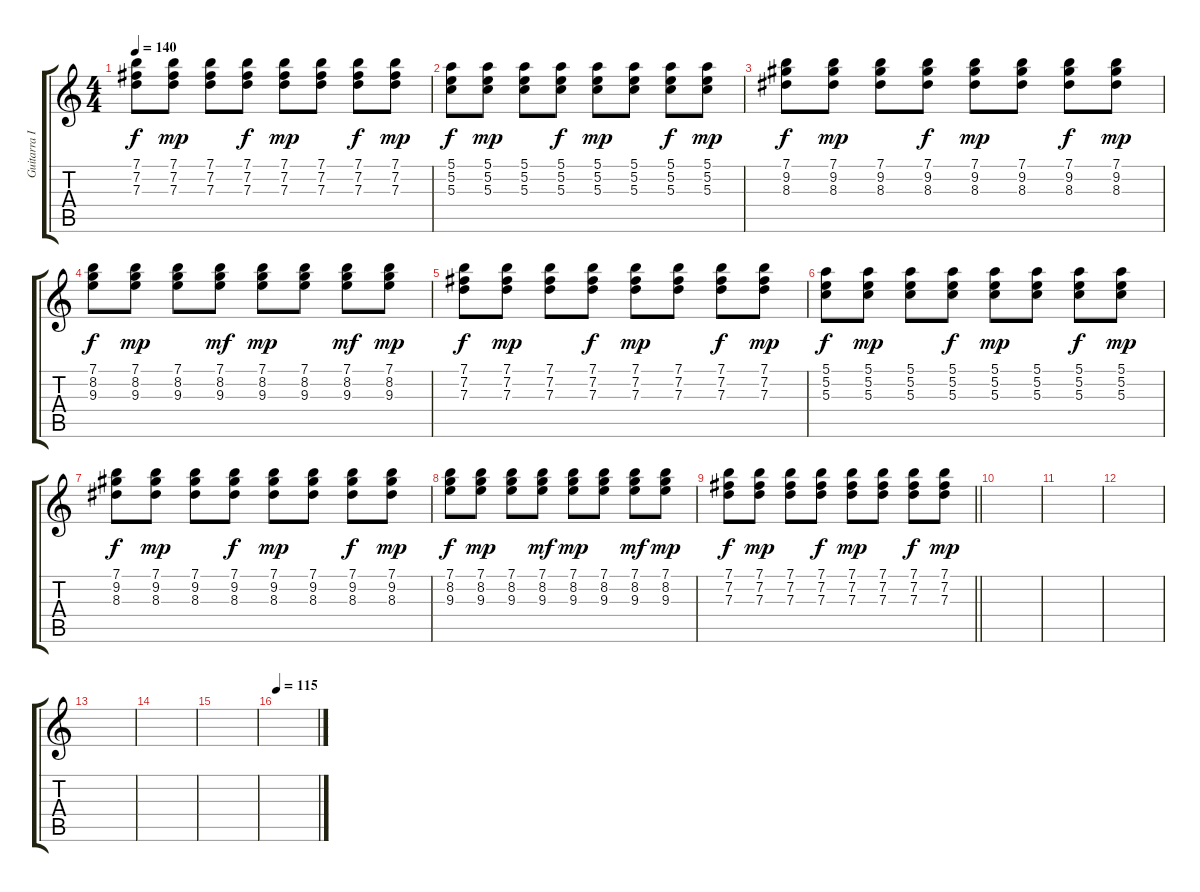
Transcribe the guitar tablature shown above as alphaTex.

\track ("Guitarra I" "Guitarra I") {instrument acousticguitarsteel}
\staff {score tabs}
\tuning (E4 B3 G3 D3 A2 E2) {hide}
\ts (4 4)
\tempo 140
\clef g2
\ks c
(7.1 7.2 7.3).8{dy f} (7.1 7.2 7.3).8{dy mp} (7.1 7.2 7.3).8 (7.1 7.2 7.3).8{dy f} (7.1 7.2 7.3).8{dy mp} (7.1 7.2 7.3).8 (7.1 7.2 7.3).8{dy f} (7.1 7.2 7.3).8{dy mp} |
(5.1 5.2 5.3).8{dy f} (5.1 5.2 5.3).8{dy mp} (5.1 5.2 5.3).8 (5.1 5.2 5.3).8{dy f} (5.1 5.2 5.3).8{dy mp} (5.1 5.2 5.3).8 (5.1 5.2 5.3).8{dy f} (5.1 5.2 5.3).8{dy mp} |
(7.1 9.2 8.3).8{dy f} (7.1 9.2 8.3).8{dy mp} (7.1 9.2 8.3).8 (7.1 9.2 8.3).8{dy f} (7.1 9.2 8.3).8{dy mp} (7.1 9.2 8.3).8 (7.1 9.2 8.3).8{dy f} (7.1 9.2 8.3).8{dy mp} |
(7.1 8.2 9.3).8{dy f} (7.1 8.2 9.3).8{dy mp} (7.1 8.2 9.3).8 (7.1 8.2 9.3).8{dy mf} (7.1 8.2 9.3).8{dy mp} (7.1 8.2 9.3).8 (7.1 8.2 9.3).8{dy mf} (7.1 8.2 9.3).8{dy mp} |
(7.1 7.2 7.3).8{dy f} (7.1 7.2 7.3).8{dy mp} (7.1 7.2 7.3).8 (7.1 7.2 7.3).8{dy f} (7.1 7.2 7.3).8{dy mp} (7.1 7.2 7.3).8 (7.1 7.2 7.3).8{dy f} (7.1 7.2 7.3).8{dy mp} |
(5.1 5.2 5.3).8{dy f} (5.1 5.2 5.3).8{dy mp} (5.1 5.2 5.3).8 (5.1 5.2 5.3).8{dy f} (5.1 5.2 5.3).8{dy mp} (5.1 5.2 5.3).8 (5.1 5.2 5.3).8{dy f} (5.1 5.2 5.3).8{dy mp} |
(7.1 9.2 8.3).8{dy f} (7.1 9.2 8.3).8{dy mp} (7.1 9.2 8.3).8 (7.1 9.2 8.3).8{dy f} (7.1 9.2 8.3).8{dy mp} (7.1 9.2 8.3).8 (7.1 9.2 8.3).8{dy f} (7.1 9.2 8.3).8{dy mp} |
(7.1 8.2 9.3).8{dy f} (7.1 8.2 9.3).8{dy mp} (7.1 8.2 9.3).8 (7.1 8.2 9.3).8{dy mf} (7.1 8.2 9.3).8{dy mp} (7.1 8.2 9.3).8 (7.1 8.2 9.3).8{dy mf} (7.1 8.2 9.3).8{dy mp} |
\barLineRight lightlight
(7.1 7.2 7.3).8{dy f} (7.1 7.2 7.3).8{dy mp} (7.1 7.2 7.3).8 (7.1 7.2 7.3).8{dy f} (7.1 7.2 7.3).8{dy mp} (7.1 7.2 7.3).8 (7.1 7.2 7.3).8{dy f} (7.1 7.2 7.3).8{dy mp} |
|
|
|
|
|
|
\tempo 115
